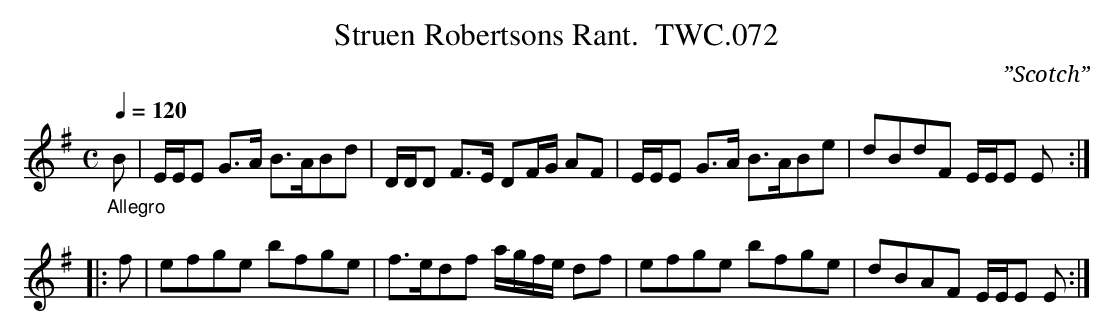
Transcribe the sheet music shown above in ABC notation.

X:1
T:Struen Robertsons Rant.  TWC.072
L:1/8
C:”Scotch”
M:C
Q:1/4=120
K:Em
"_Allegro"\
B|E/E/E G>A B>ABd|D/D/D F>E DF/G/ AF|E/E/E G>A B>ABe|dBdF E/E/E E :|
|:f|efge bfge|f>edf a/g/f/e/ df|efge bfge|dBAF E/E/E E :|
